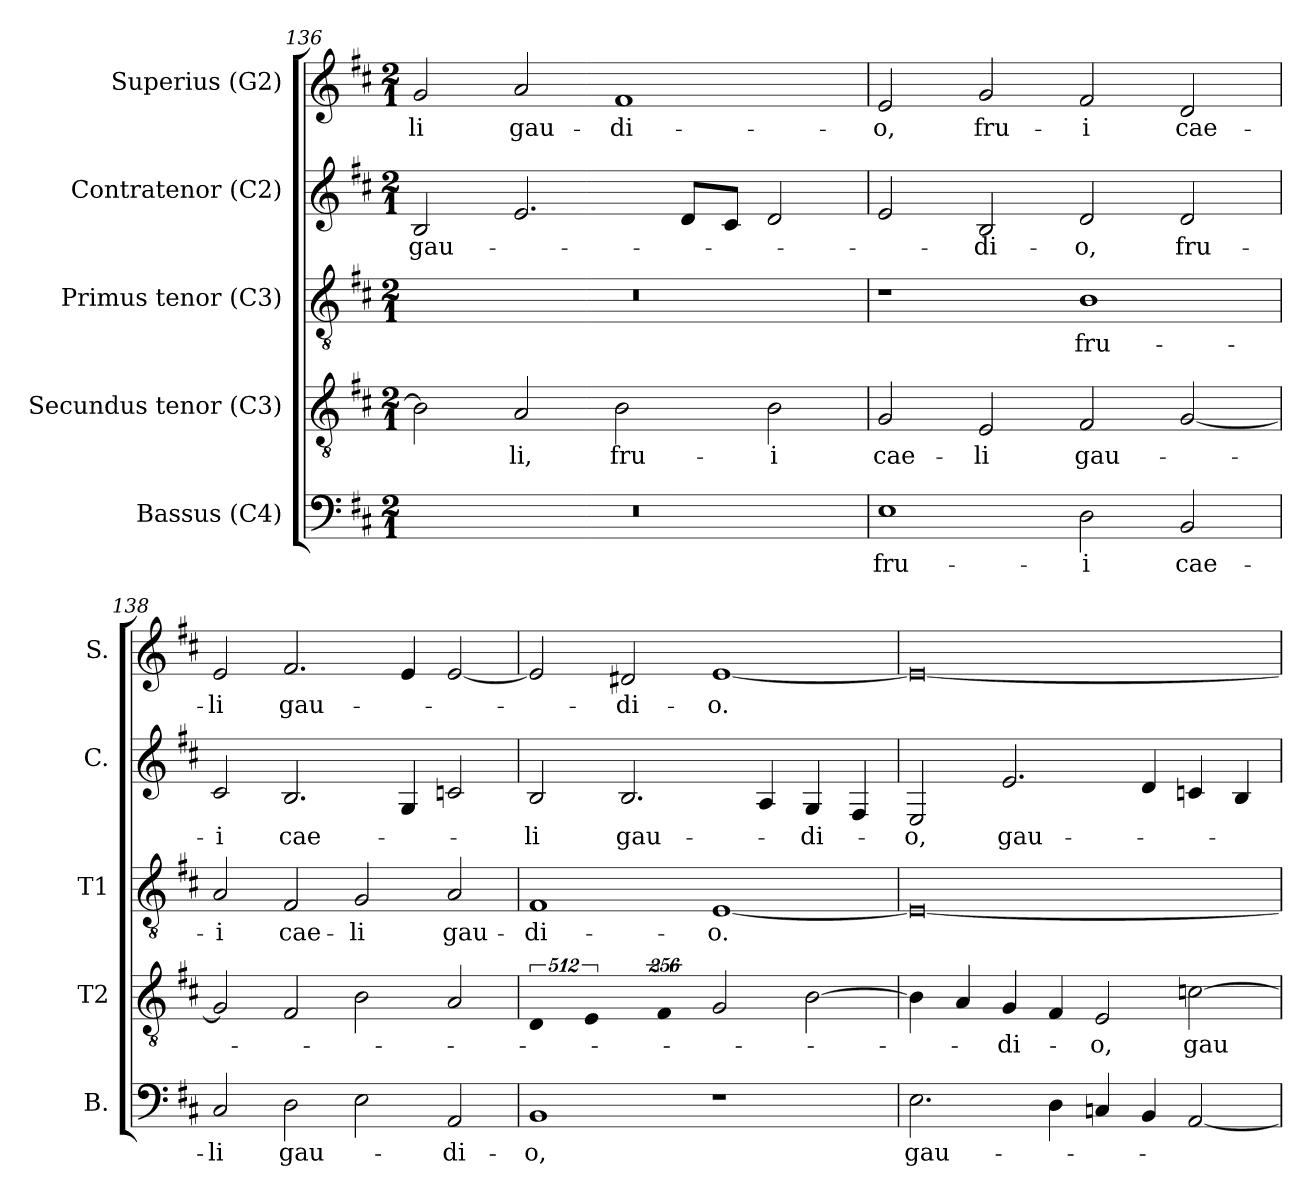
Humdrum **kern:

**kern	**text	**kern	**text	**kern	**text	**kern	**text	**kern	**text
*part5	*part5	*part4	*part4	*part3	*part3	*part2	*part2	*part1	*part1
*staff5	*staff5	*staff4	*staff4	*staff3	*staff3	*staff2	*staff2	*staff1	*staff1
*I"Bassus (C4)	*	*I"Secundus tenor (C3)	*	*I"Primus tenor (C3)	*	*I"Contratenor (C2)	*	*I"Superius (G2)	*
*I'B.	*	*I'T2	*	*I'T1	*	*I'C.	*	*I'S.	*
*clefF4	*	*clefGv2	*	*clefGv2	*	*clefG2	*	*clefG2	*
*	*	*ITrd7c12	*	*ITrd7c12	*	*	*	*	*
*k[f#c#]	*	*k[f#c#]	*	*k[f#c#]	*	*k[f#c#]	*	*k[f#c#]	*
*D:	*	*D:	*	*D:	*	*D:	*	*D:	*
*M2/1	*	*M2/1	*	*M2/1	*	*M2/1	*	*M2/1	*
=136	=136	=136	=136	=136	=136	=136	=136	=136	=136
!LO:N:vis=1	!	!	!	!LO:N:vis=1	!	!	!	!	!
!	!	!	!	!	!	!	!LO:LY:b:color=#000000	!	!
!	!	!	!	!	!	!	!	!	!LO:LY:b:color=#000000
0r	.	2BBi\]	.	0r	.	2Bi/	gau-	2gi/	-li
!	!	!	!LO:LY:b:color=#000000	!	!	!	!	!	!
!	!	!	!	!	!	!	!	!	!LO:LY:b:color=#000000
.	.	2AAi/	-li,	.	.	2.ei/	.	2ai/	gau-
!	!	!	!LO:LY:b:color=#000000	!	!	!	!	!	!
!	!	!	!	!	!	!	!	!	!LO:LY:b:color=#000000
.	.	2BBi\	fru-	.	.	.	.	1f#i	-di-
.	.	.	.	.	.	8di/L	.	.	.
.	.	.	.	.	.	8c#i/J	.	.	.
!	!	!	!LO:LY:b:color=#000000	!	!	!	!	!	!
.	.	2BBi\	-i	.	.	2di/	.	.	.
!!LO:LB:g=z
=137	=137	=137	=137	=137	=137	=137	=137	=137	=137
!	!LO:LY:b:color=#000000	!	!	!	!	!	!	!	!
!	!	!	!LO:LY:b:color=#000000	!	!	!	!	!	!
!	!	!	!	!	!	!	!	!	!LO:LY:b:color=#000000
1Ei	fru-	2GGi/	cae-	1r	.	2ei/	.	2ei/	-o,
!	!	!	!LO:LY:b:color=#000000	!	!	!	!	!	!
!	!	!	!	!	!	!	!LO:LY:b:color=#000000	!	!
!	!	!	!	!	!	!	!	!	!LO:LY:b:color=#000000
.	.	2EEi/	-li	.	.	2Bi/	-di-	2gi/	fru-
!	!LO:LY:b:color=#000000	!	!	!	!	!	!	!	!
!	!	!	!LO:LY:b:color=#000000	!	!	!	!	!	!
!	!	!	!	!	!LO:LY:b:color=#000000	!	!	!	!
!	!	!	!	!	!	!	!LO:LY:b:color=#000000	!	!
!	!	!	!	!	!	!	!	!	!LO:LY:b:color=#000000
2Di\	-i	2FF#i/	gau-	1BBi	fru-	2di/	-o,	2f#i/	-i
!	!LO:LY:b:color=#000000	!	!	!	!	!	!	!	!
!	!	!	!	!	!	!	!LO:LY:b:color=#000000	!	!
!	!	!	!	!	!	!	!	!	!LO:LY:b:color=#000000
2BBi/	cae-	[2GGi/	.	.	.	2di/	fru-	2di/	cae-
=138	=138	=138	=138	=138	=138	=138	=138	=138	=138
!	!LO:LY:b:color=#000000	!	!	!	!	!	!	!	!
!	!	!	!	!	!LO:LY:b:color=#000000	!	!	!	!
!	!	!	!	!	!	!	!LO:LY:b:color=#000000	!	!
!	!	!	!	!	!	!	!	!	!LO:LY:b:color=#000000
2C#i/	-li	2GGi/]	.	2AAi/	-i	2c#i/	-i	2ei/	-li
!	!LO:LY:b:color=#000000	!	!	!	!	!	!	!	!
!	!	!	!	!	!LO:LY:b:color=#000000	!	!	!	!
!	!	!	!	!	!	!	!LO:LY:b:color=#000000	!	!
!	!	!	!	!	!	!	!	!	!LO:LY:b:color=#000000
2Di\	gau-	2FF#i/	.	2FF#i/	cae-	2.Bi/	cae-	2.f#i/	gau-
!	!	!	!	!	!LO:LY:b:color=#000000	!	!	!	!
2Ei\	.	2BBi\	.	2GGi/	-li	.	.	.	.
.	.	.	.	.	.	4Gi/	.	4ei/	.
!	!LO:LY:b:color=#000000	!	!	!	!	!	!	!	!
!	!	!	!	!	!LO:LY:b:color=#000000	!	!	!	!
2AAi/	-di-	2AAi/	.	2AAi/	gau-	2ci/	.	[2ei/	.
=139	=139	=139	=139	=139	=139	=139	=139	=139	=139
!	!LO:LY:b:color=#000000	!LO:N:vis=2	!	!	!	!	!	!	!
!	!	!	!	!	!LO:LY:b:color=#000000	!	!	!	!
!	!	!	!	!	!	!	!LO:LY:b:color=#000000	!	!
1BBi	-o,	1024%341DDi/	.	1FF#i	-di-	2Bi/	-li	2ei/]	.
!	!	!LO:N:vis=2	!	!	!	!	!	!	!
.	.	1024%341EEi/	.	.	.	.	.	.	.
!	!	!	!	!	!	!	!LO:LY:b:color=#000000	!	!
!	!	!	!	!	!	!	!	!	!LO:LY:b:color=#000000
.	.	.	.	.	.	2.Bi/	gau-	2d#i/	-di-
!	!	!LO:N:vis=2	!	!	!	!	!	!	!
.	.	512%171FF#i/	.	.	.	.	.	.	.
!	!	!	!	!	!LO:LY:b:color=#000000	!	!	!	!
!	!	!	!	!	!	!	!	!	!LO:LY:b:color=#000000
1r	.	2GGi/	.	[1EEi	-o.	.	.	[1ei	-o.
.	.	.	.	.	.	4Ai/	.	.	.
!	!	!	!	!	!	!	!LO:LY:b:color=#000000	!	!
.	.	[2BBi\	.	.	.	4Gi/	-di-	.	.
.	.	.	.	.	.	4F#i/	.	.	.
!!LO:LB:g=z
=140	=140	=140	=140	=140	=140	=140	=140	=140	=140
!	!LO:LY:b:color=#000000	!	!	!	!	!	!	!	!
!	!	!	!	!	!	!	!LO:LY:b:color=#000000	!	!
2.Ei\	gau-	4BBi\]	.	0EEi_	.	2Ei/	-o,	0ei_	.
.	.	4AAi/	.	.	.	.	.	.	.
!	!	!	!LO:LY:b:color=#000000	!	!	!	!	!	!
!	!	!	!	!	!	!	!LO:LY:b:color=#000000	!	!
.	.	4GGi/	-di-	.	.	2.ei/	gau-	.	.
4Di\	.	4FF#i/	.	.	.	.	.	.	.
!	!	!	!LO:LY:b:color=#000000	!	!	!	!	!	!
4Ci/	.	2EEi/	-o,	.	.	.	.	.	.
4BBi/	.	.	.	.	.	4di/	.	.	.
!	!	!	!LO:LY:b:color=#000000	!	!	!	!	!	!
[2AAi/	.	[2Cni\	gau-	.	.	4ci/	.	.	.
.	.	.	.	.	.	4Bi/	.	.	.
=	=	=	=	=	=	=	=	=	=
*-	*-	*-	*-	*-	*-	*-	*-	*-	*-
